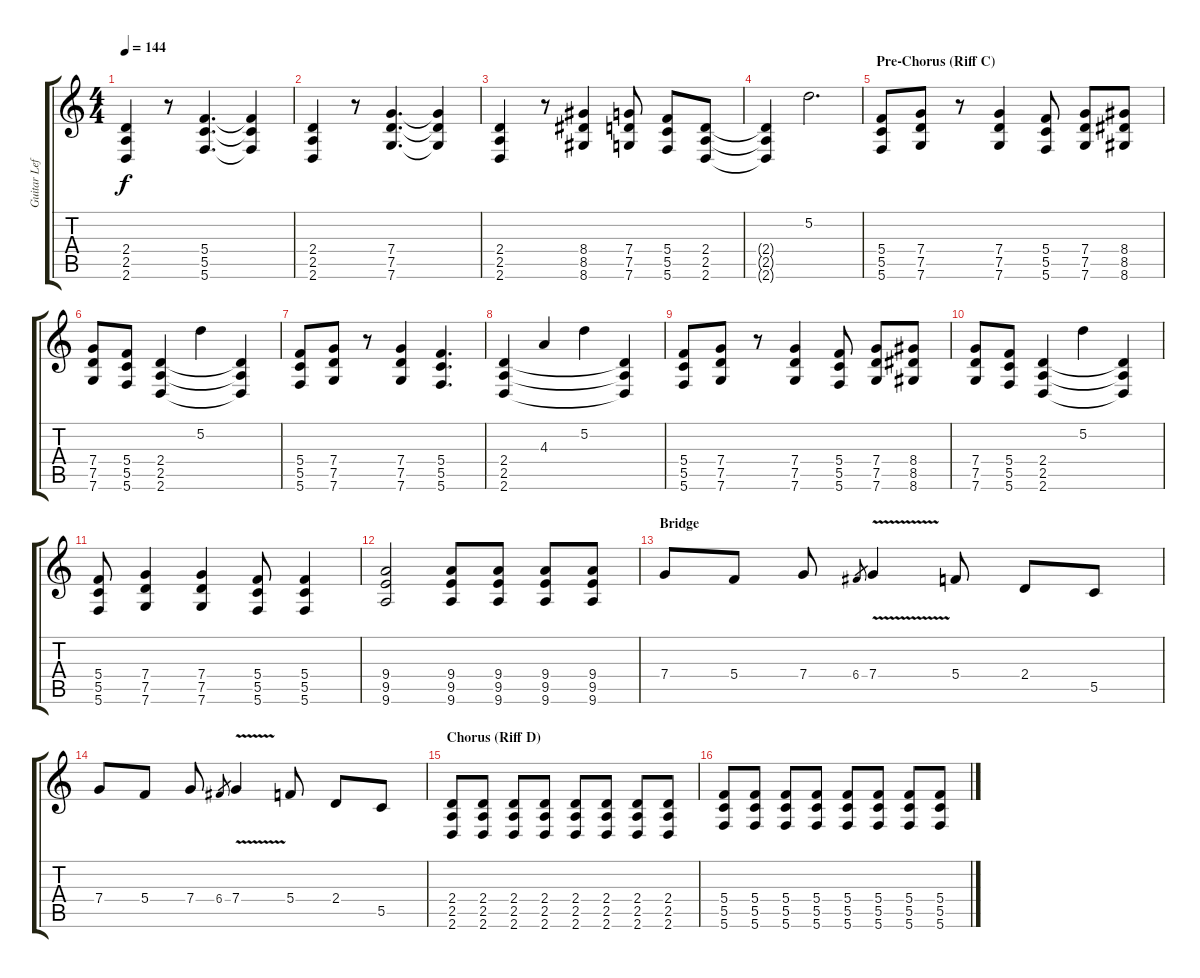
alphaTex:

\track ("Guitar Left" "Guitar Lef") {instrument overdrivenguitar}
\staff {score tabs}
\tuning (D4 A3 F3 C3 G2 C2) {hide}
\ts (4 4)
\tempo 144
\clef g2
\ks c
(2.4 2.5 2.6).4{dy f} r.8 (5.4 5.5 5.6).4{d} (5.4{t} 5.5{t} 5.6{t}).4 |
(2.4 2.5 2.6).4 r.8 (7.4 7.5 7.6).4{d} (7.4{t} 7.5{t} 7.6{t}).4 |
(2.4 2.5 2.6).4 r.8 (8.4 8.5 8.6).4 (7.4 7.5 7.6).8 (5.4 5.5 5.6).8 (2.4 2.5 2.6).8 |
(2.4{t} 2.5{t} 2.6{t}).4 5.2.2{d} |
\section ("" "Pre-Chorus (Riff C)")
(5.4 5.5 5.6).8 (7.4 7.5 7.6).8 r.8 (7.4 7.5 7.6).4 (5.4 5.5 5.6).8 (7.4 7.5 7.6).8 (8.4 8.5 8.6).8 |
(7.4 7.5 7.6).8 (5.4 5.5 5.6).8 (2.4 2.5 2.6).4 5.2.4 (2.4{t} 2.5{t} 2.6{t}).4 |
(5.4 5.5 5.6).8 (7.4 7.5 7.6).8 r.8 (7.4 7.5 7.6).4 (5.4 5.5 5.6).4{d} |
(2.4 2.5 2.6).4 4.3.4 5.2.4 (2.4{t} 2.5{t} 2.6{t}).4 |
(5.4 5.5 5.6).8 (7.4 7.5 7.6).8 r.8 (7.4 7.5 7.6).4 (5.4 5.5 5.6).8 (7.4 7.5 7.6).8 (8.4 8.5 8.6).8 |
(7.4 7.5 7.6).8 (5.4 5.5 5.6).8 (2.4 2.5 2.6).4 5.2.4 (2.4{t} 2.5{t} 2.6{t}).4 |
(5.4 5.5 5.6).8 (7.4 7.5 7.6).4 (7.4 7.5 7.6).4 (5.4 5.5 5.6).8 (5.4 5.5 5.6).4 |
(9.4 9.5 9.6).2 (9.4 9.5 9.6).8 (9.4 9.5 9.6).8 (9.4 9.5 9.6).8 (9.4 9.5 9.6).8 |
\section ("" "Bridge")
7.4.8 5.4.8 7.4.8 6.4.8{gr} 7.4{v}.4 5.4.8 2.4.8 5.5.8 |
7.4.8 5.4.8 7.4.8 6.4.8{gr} 7.4{v}.4 5.4.8 2.4.8 5.5.8 |
\section ("" "Chorus (Riff D)")
(2.4 2.5 2.6).8 (2.4 2.5 2.6).8 (2.4 2.5 2.6).8 (2.4 2.5 2.6).8 (2.4 2.5 2.6).8 (2.4 2.5 2.6).8 (2.4 2.5 2.6).8 (2.4 2.5 2.6).8 |
(5.4 5.5 5.6).8 (5.4 5.5 5.6).8 (5.4 5.5 5.6).8 (5.4 5.5 5.6).8 (5.4 5.5 5.6).8 (5.4 5.5 5.6).8 (5.4 5.5 5.6).8 (5.4 5.5 5.6).8
